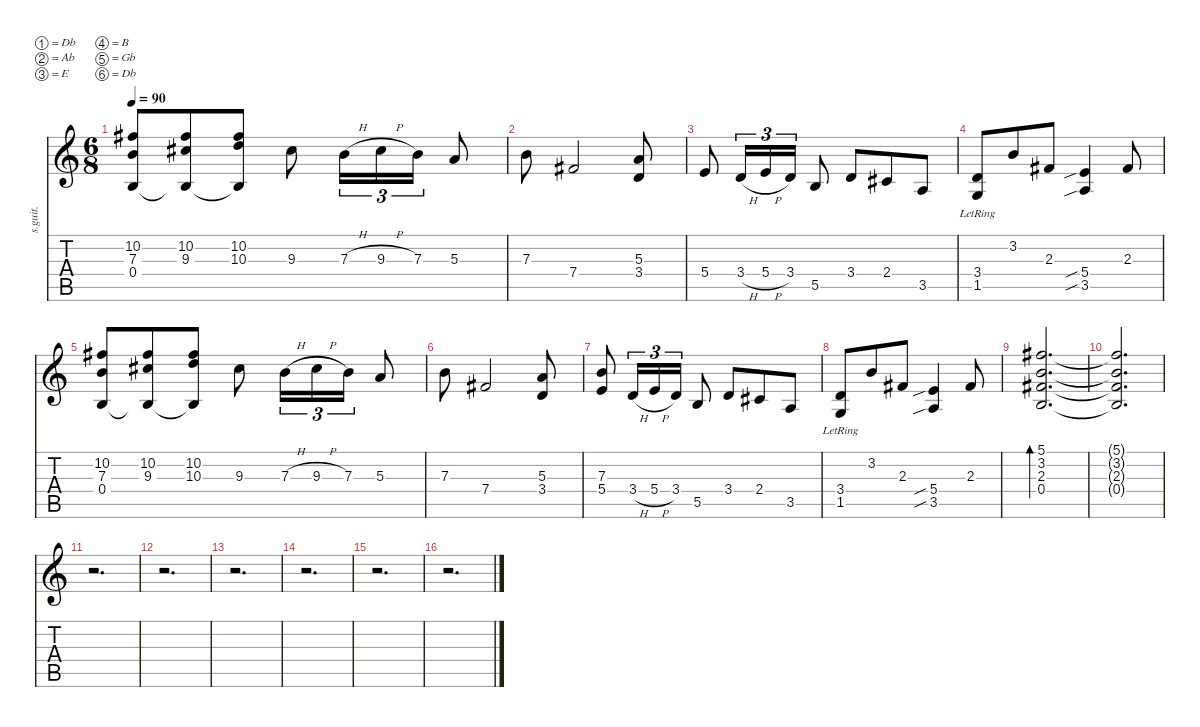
\defaultSystemsLayout 4
\hideDynamics
\bracketExtendMode nobrackets
\otherSystemsTrackNameOrientation horizontal
\track ("Marco Hietala" "s.guit.") {instrument acousticguitarsteel}
\staff {score tabs}
\tuning (Db4 Ab3 E3 B2 Gb2 Db2)
\ts (6 8)
\tempo 90
\clef g2
\ks c
(10.2{acc #} 7.3 0.4).8{dy f beam Up} (10.2{acc #} 9.3{acc #} 0.4{t}).8{beam Up} (10.2{acc #} 10.3 0.4{t}).8{beam Up} 9.3{acc #}.8{beam Down} 7.3{h}.16{tu (3 2) beam Down} 9.3{h acc #}.16{tu (3 2) beam Down} 7.3.16{tu (3 2) beam Down} 5.3.8{beam Up} |
7.3.8{beam Down} 7.4{acc #}.2{beam Up} (5.3 3.4).8{beam Up} |
5.4.8{beam Up} 3.4{h}.16{tu (3 2) beam Up} 5.4{h}.16{tu (3 2) beam Up} 3.4.16{tu (3 2) beam Up} 5.5.8{beam Up} 3.4.8{beam Up} 2.4{acc #}.8{beam Up} 3.5.8{beam Up} |
(3.4{lr} 1.5{lr}).8{beam Up} 3.2.8{beam Up} 2.3{acc #}.8{beam Up} (5.4{sib} 3.5{sib}).4{beam Up} 2.3{acc #}.8{beam Up} |
(10.2{acc #} 7.3 0.4).8{beam Up} (10.2{acc #} 9.3{acc #} 0.4{t}).8{beam Up} (10.2{acc #} 10.3 0.4{t}).8{beam Up} 9.3{acc #}.8{beam Down} 7.3{h}.16{tu (3 2) beam Down} 9.3{h acc #}.16{tu (3 2) beam Down} 7.3.16{tu (3 2) beam Down} 5.3.8{beam Up} |
7.3.8{beam Down} 7.4{acc #}.2{beam Up} (5.3 3.4).8{beam Up} |
(7.3 5.4).8{beam Up} 3.4{h}.16{tu (3 2) beam Up} 5.4{h}.16{tu (3 2) beam Up} 3.4.16{tu (3 2) beam Up} 5.5.8{beam Up} 3.4.8{beam Up} 2.4{acc #}.8{beam Up} 3.5.8{beam Up} |
(3.4{lr} 1.5{lr}).8{beam Up} 3.2.8{beam Up} 2.3{acc #}.8{beam Up} (5.4{sib} 3.5{sib}).4{beam Up} 2.3{acc #}.8{beam Up} |
(5.1{acc #} 3.2 2.3{acc #} 0.4).2{d bd 120 beam Up} |
(5.1{t acc #} 3.2{t} 2.3{t acc #} 0.4{t}).2{d beam Up} |
r.2{d beam Down} |
r.2{d beam Down} |
r.2{d beam Down} |
r.2{d beam Down} |
r.2{d beam Down} |
r.2{d beam Down}
